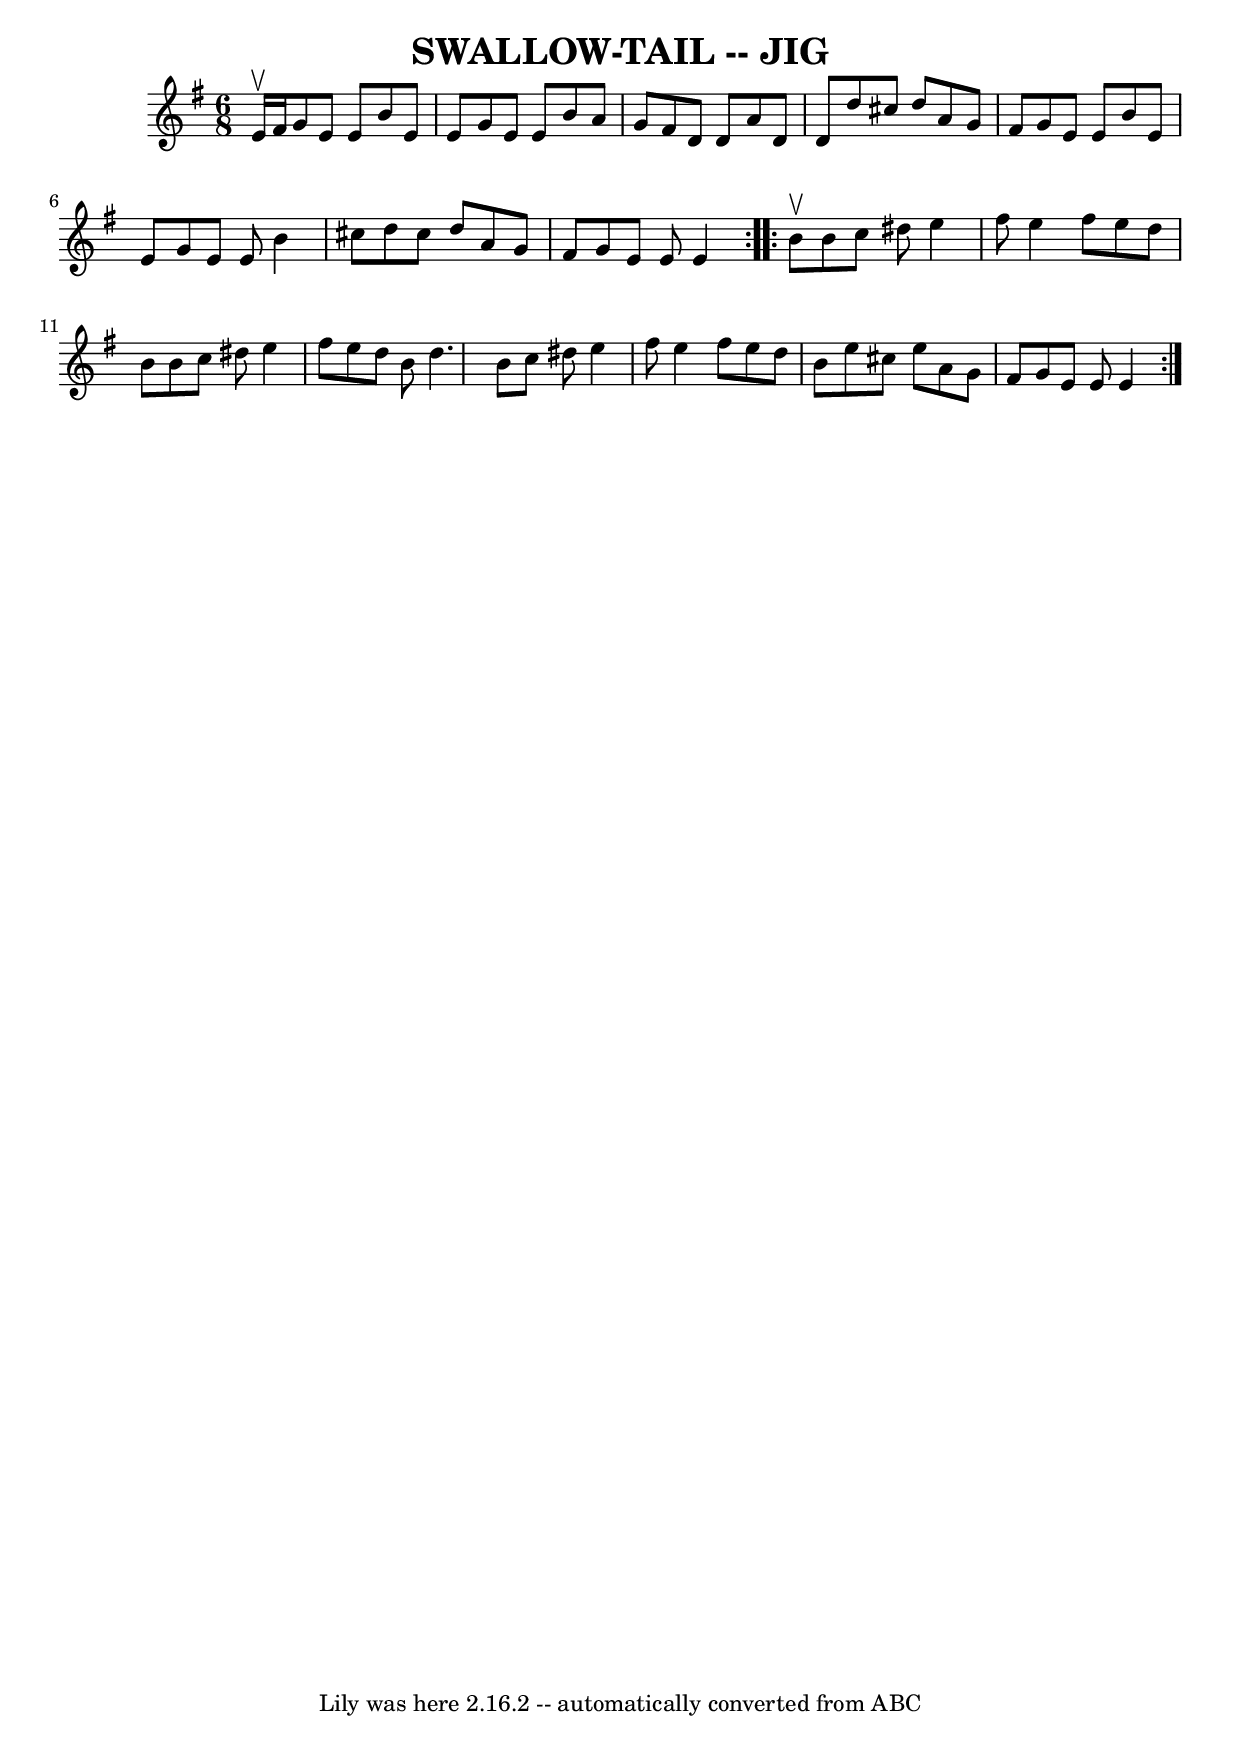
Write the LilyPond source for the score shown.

\version "2.16.2"
\include "Mammoth.ily"
\header {
  %% book = "Ryan's Mammoth Collection of Fiddle Tunes"
  crossRefNumber = "1"
  footnotes = ""
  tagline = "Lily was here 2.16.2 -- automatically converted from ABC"
  title = "SWALLOW-TAIL -- JIG"

}
voicedefault =  {



  \repeat volta 2 {

    \time 6/8 
    \key e \minor e'16^\upbow fis'16        |
    g'8 e'8    
    e'8 b'8 e'8 e'8    |
    g'8 e'8 e'8 b'8 a'8 g'8   
    |
    fis'8 d'8 d'8 a'8 d'8 d'8    |
    d''8    
    cis''8 d''8 a'8 g'8 fis'8        |
    g'8 e'8 e'8    
    b'8 e'8 e'8    |
    g'8 e'8 e'8 b'4 cis''8    |
    
    d''8 cis''8 d''8 a'8 g'8 fis'8    |
    g'8 e'8 e'8  
    e'4    
  }     
  \repeat volta 2 {
    b'8^\upbow       |
    b'8 c''8    
    dis''8 e''4 fis''8    |
    e''4 fis''8 e''8 d''8 b'8    
    |
    b'8 c''8 dis''8 e''4 fis''8    |
    e''8 d''8   
    b'8 d''4.        |
    b'8 c''8 dis''8 e''4 fis''8    
    |
    e''4 fis''8 e''8 d''8 b'8    |
    e''8 cis''8   
    e''8 a'8 g'8 fis'8    |
    g'8 e'8 e'8 e'4    
  }   

}

\score{
  <<

    \context Staff="default"
    {
      \voicedefault 
      
    }

  >>
  \layout {
    
  }
  \midi {
  }

}
